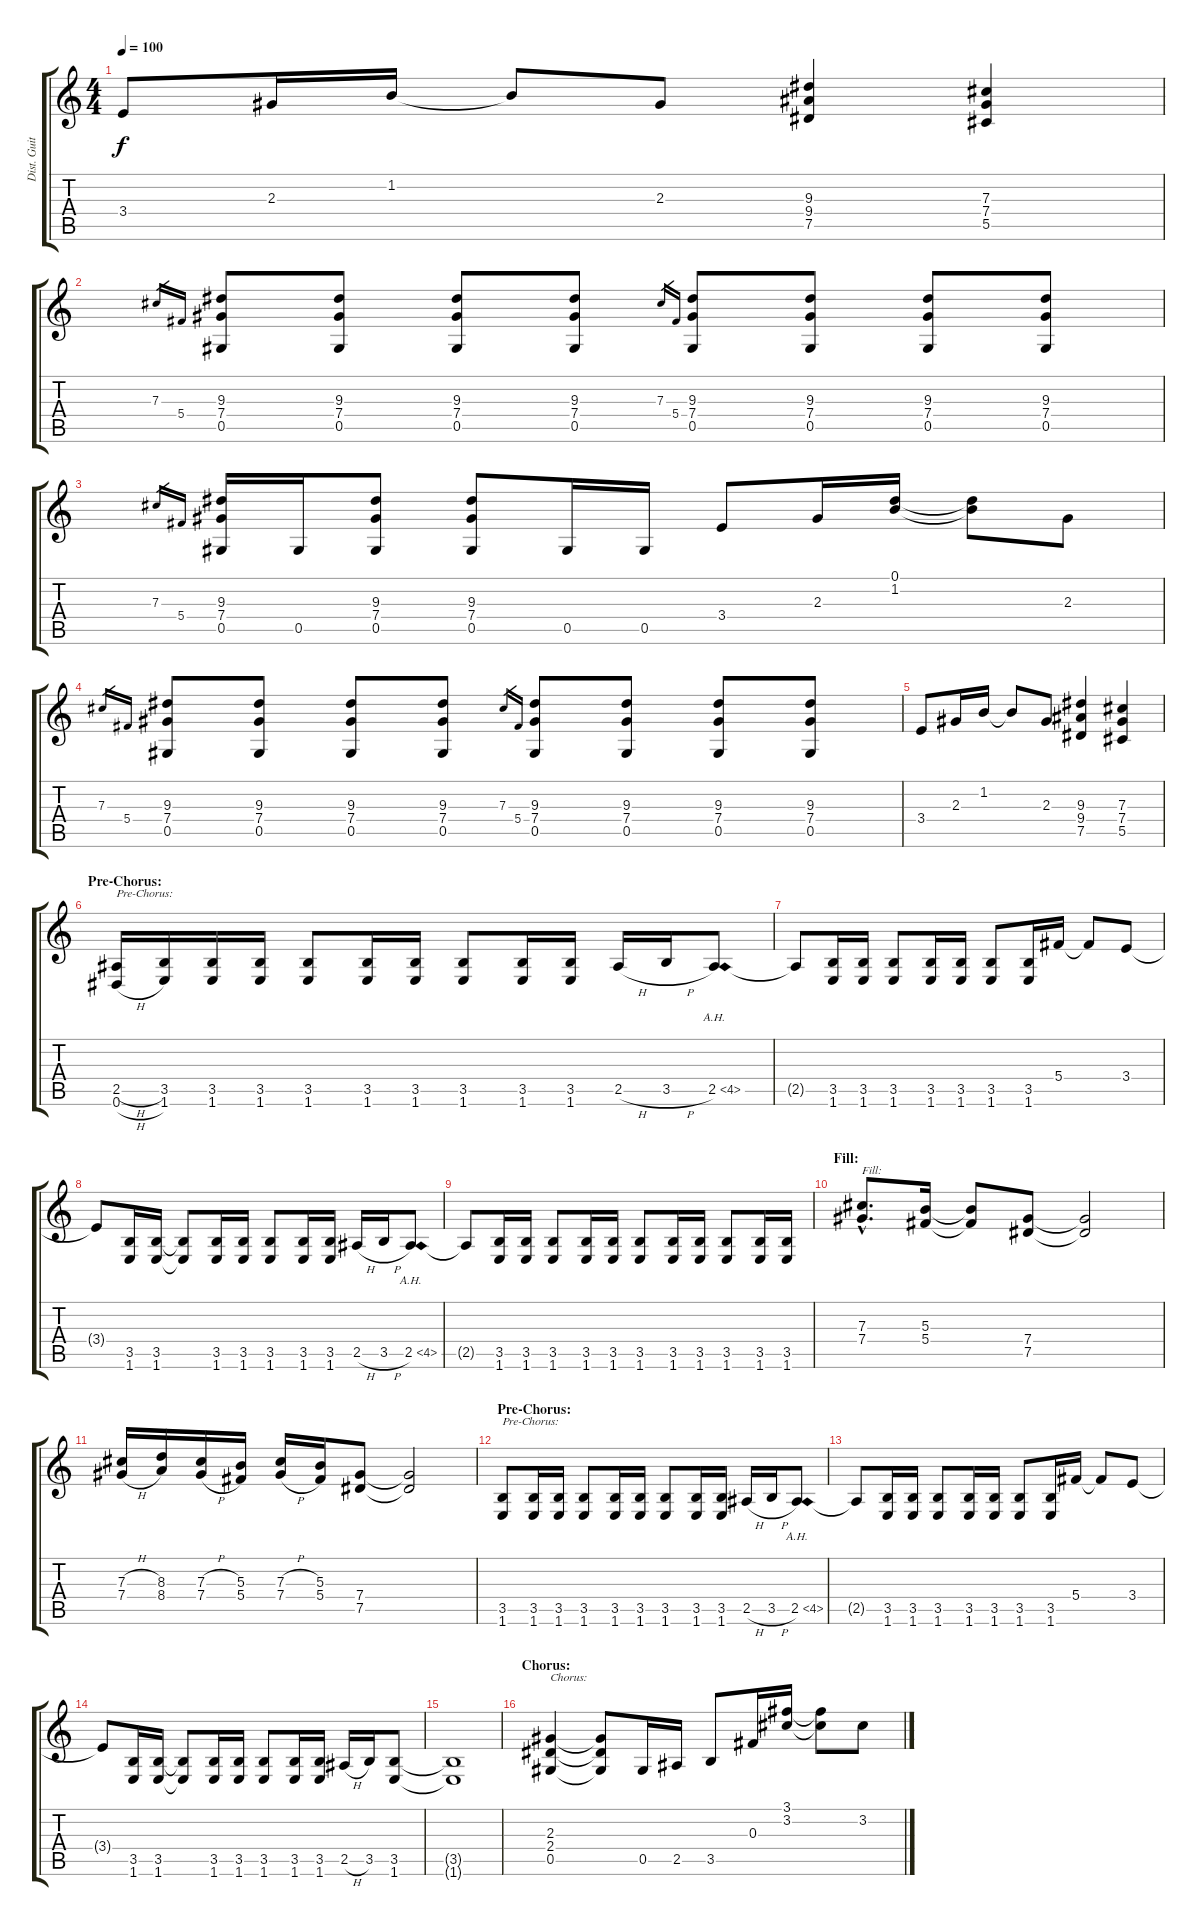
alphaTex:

\track ("Dist. Guitar 2" "Dist. Guit") {instrument distortionguitar}
\staff {score tabs}
\tuning (Eb4 Bb3 Gb3 Db3 Ab2 Eb2) {hide}
\ts (4 4)
\tempo 100
\clef g2
\ks c
3.4.8{dy f} 2.3.16 1.2.16 1.2{t}.8 2.3.8 (9.3 9.4 7.5).4 (7.3 7.4 5.5).4 |
7.3.16{gr} 5.4.16{gr} (9.3 7.4 0.5).8 (9.3 7.4 0.5).8 (9.3 7.4 0.5).8 (9.3 7.4 0.5).8 7.3.16{gr} 5.4.16{gr} (9.3 7.4 0.5).8 (9.3 7.4 0.5).8 (9.3 7.4 0.5).8 (9.3 7.4 0.5).8 |
7.3.16{gr} 5.4.16{gr} (9.3 7.4 0.5).16 0.5.16 (9.3 7.4 0.5).8 (9.3 7.4 0.5).8 0.5.16 0.5.16 3.4.8 2.3.16 (0.1 1.2).16 (0.1{t} 1.2{t}).8 2.3.8 |
7.3.16{gr} 5.4.16{gr} (9.3 7.4 0.5).8 (9.3 7.4 0.5).8 (9.3 7.4 0.5).8 (9.3 7.4 0.5).8 7.3.16{gr} 5.4.16{gr} (9.3 7.4 0.5).8 (9.3 7.4 0.5).8 (9.3 7.4 0.5).8 (9.3 7.4 0.5).8 |
3.4.8 2.3.16 1.2.16 1.2{t}.8 2.3.8 (9.3 9.4 7.5).4 (7.3 7.4 5.5).4 |
\section ("" "Pre-Chorus:")
(2.5{h} 0.6{h}).16{txt "Pre-Chorus:"} (3.5 1.6).16 (3.5 1.6).16 (3.5 1.6).16 (3.5 1.6).8 (3.5 1.6).16 (3.5 1.6).16 (3.5 1.6).8 (3.5 1.6).16 (3.5 1.6).16 2.5{h}.16 3.5{h}.16 2.5{ah 2}.8 |
2.5{t}.8 (3.5 1.6).16 (3.5 1.6).16 (3.5 1.6).8 (3.5 1.6).16 (3.5 1.6).16 (3.5 1.6).8 (3.5 1.6).16 5.4.16 5.4{t}.8 3.4.8 |
3.4{t}.8 (3.5 1.6).16 (3.5 1.6).16 (3.5{t} 1.6{t}).8 (3.5 1.6).16 (3.5 1.6).16 (3.5 1.6).8 (3.5 1.6).16 (3.5 1.6).16 2.5{h}.16 3.5{h}.16 2.5{ah 2}.8 |
2.5{t}.8 (3.5 1.6).16 (3.5 1.6).16 (3.5 1.6).8 (3.5 1.6).16 (3.5 1.6).16 (3.5 1.6).8 (3.5 1.6).16 (3.5 1.6).16 (3.5 1.6).8 (3.5 1.6).16 (3.5 1.6).16 |
\section ("" "Fill:")
(7.3{hac} 7.4{hac}).8{d txt "Fill:"} (5.3 5.4).16 (5.3{t} 5.4{t}).8 (7.4 7.5).8 (7.4{t} 7.5{t}).2 |
(7.3{h} 7.4{h}).16 (8.3 8.4).16 (7.3{h} 7.4{h}).16 (5.3 5.4).16 (7.3{h} 7.4{h}).16 (5.3 5.4).16 (7.4 7.5).8 (7.4{t} 7.5{t}).2 |
\section ("" "Pre-Chorus:")
(3.5 1.6).8{txt "Pre-Chorus:"} (3.5 1.6).16 (3.5 1.6).16 (3.5 1.6).8 (3.5 1.6).16 (3.5 1.6).16 (3.5 1.6).8 (3.5 1.6).16 (3.5 1.6).16 2.5{h}.16 3.5{h}.16 2.5{ah 2}.8 |
2.5{t}.8 (3.5 1.6).16 (3.5 1.6).16 (3.5 1.6).8 (3.5 1.6).16 (3.5 1.6).16 (3.5 1.6).8 (3.5 1.6).16 5.4.16 5.4{t}.8 3.4.8 |
3.4{t}.8 (3.5 1.6).16 (3.5 1.6).16 (3.5{t} 1.6{t}).8 (3.5 1.6).16 (3.5 1.6).16 (3.5 1.6).8 (3.5 1.6).16 (3.5 1.6).16 2.5{h}.16 3.5.16 (3.5 1.6).8 |
(3.5{t} 1.6{t}).1 |
\section ("" "Chorus:")
(2.3 2.4 0.5).4{txt "Chorus:"} (2.3{t} 2.4{t} 0.5{t}).8 0.5.16 2.5.16 3.5.8 0.3.16 (3.1 3.2).16 (3.1{t} 3.2{t}).8 3.2.8
